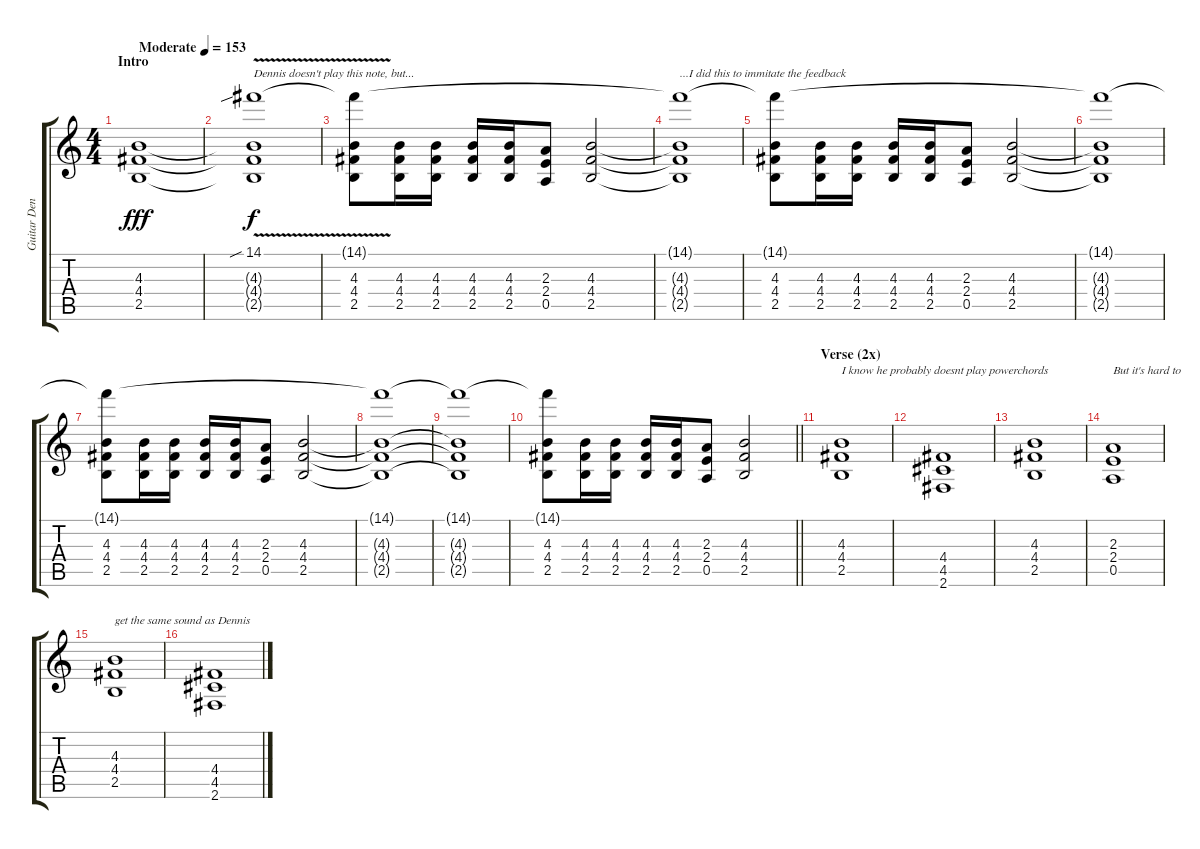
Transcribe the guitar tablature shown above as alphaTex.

\track ("Guitar Dennis Casey" "Guitar Den") {instrument distortionguitar}
\staff {score tabs}
\tuning (E4 B3 G3 D3 A2 E2) {hide}
\ts (4 4)
\section ("" "Intro")
\tempo (153 "Moderate")
\clef g2
\ks c
(4.3 4.4 2.5).1{dy fff instrument distortionguitar} |
(14.1{v sib} 4.3{t} 4.4{t} 2.5{t}).1{txt "Dennis doesn't play this note, but..." dy f} |
(14.1{t} 4.3 4.4 2.5).8 (4.3 4.4 2.5).16 (4.3 4.4 2.5).16 (4.3 4.4 2.5).16 (4.3 4.4 2.5).16 (2.3 2.4 0.5).8 (4.3 4.4 2.5).2 |
(14.1{t} 4.3{t} 4.4{t} 2.5{t}).1{txt "...I did this to immitate the feedback"} |
(14.1{t} 4.3 4.4 2.5).8 (4.3 4.4 2.5).16 (4.3 4.4 2.5).16 (4.3 4.4 2.5).16 (4.3 4.4 2.5).16 (2.3 2.4 0.5).8 (4.3 4.4 2.5).2 |
(14.1{t} 4.3{t} 4.4{t} 2.5{t}).1 |
(14.1{t} 4.3 4.4 2.5).8 (4.3 4.4 2.5).16 (4.3 4.4 2.5).16 (4.3 4.4 2.5).16 (4.3 4.4 2.5).16 (2.3 2.4 0.5).8 (4.3 4.4 2.5).2 |
(14.1{t} 4.3{t} 4.4{t} 2.5{t}).1 |
(14.1{t} 4.3{t} 4.4{t} 2.5{t}).1 |
\barLineRight lightlight
(14.1{t} 4.3 4.4 2.5).8 (4.3 4.4 2.5).16 (4.3 4.4 2.5).16 (4.3 4.4 2.5).16 (4.3 4.4 2.5).16 (2.3 2.4 0.5).8 (4.3 4.4 2.5).2 |
\section ("" "Verse (2x)")
(4.3 4.4 2.5).1{txt "I know he probably doesnt play powerchords"} |
(4.4 4.5 2.6).1 |
(4.3 4.4 2.5).1 |
(2.3 2.4 0.5).1{txt "But it's hard to"} |
(4.3 4.4 2.5).1{txt "get the same sound as Dennis"} |
(4.4 4.5 2.6).1
